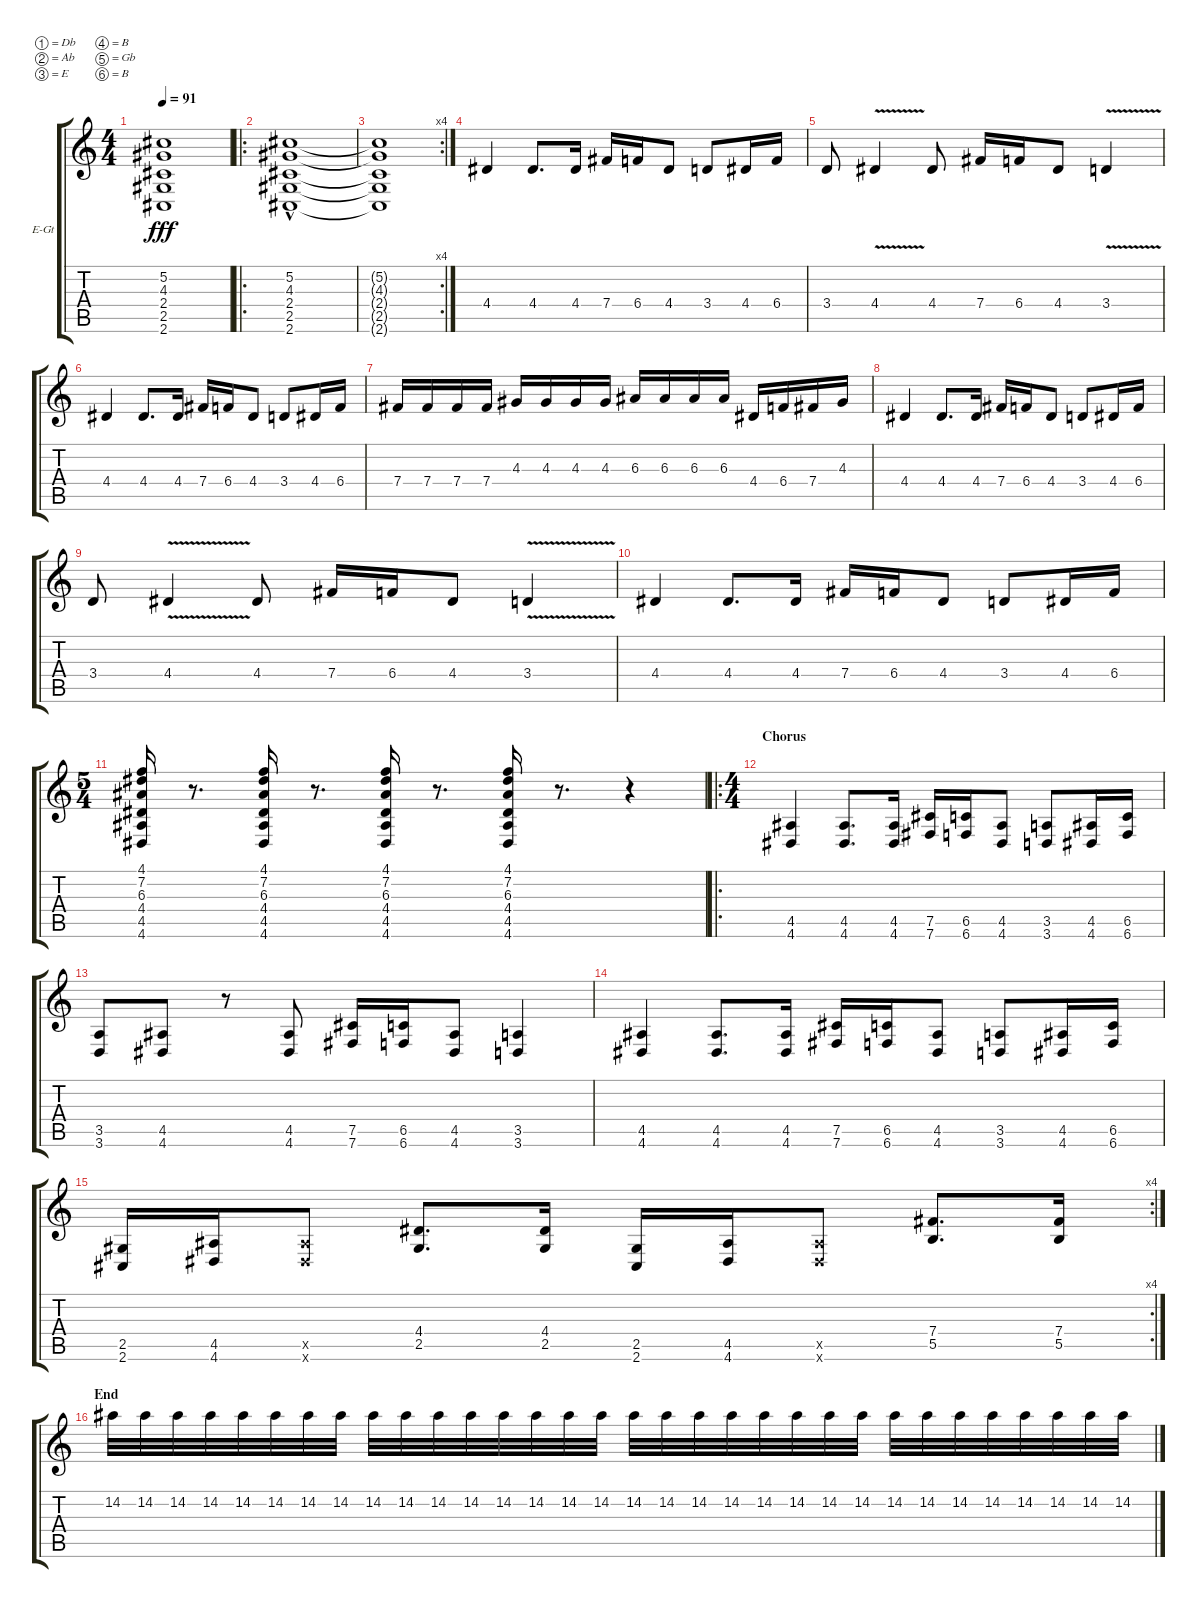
\defaultSystemsLayout 4
\bracketExtendMode groupsimilarinstruments
\firstSystemTrackNameOrientation horizontal
\otherSystemsTrackNameOrientation horizontal
\track ("Electric Guitar" "E-Gt") {instrument distortionguitar}
\staff {score tabs}
\tuning (Db4 Ab3 E3 B2 Gb2 B1)
\ts (4 4)
\tempo 91
\clef g2
\ks c
(2.6{t} 2.5{t} 2.4{t} 4.3{t} 5.2{t}).1{dy fff} |
\ro
(2.5 2.6 2.4 4.3 5.2{hac}).1 |
\rc 4
(2.6{t} 2.5{t} 5.2{t} 4.3{t} 2.4{t}).1 |
4.4.4 4.4.8{d} 4.4.16 7.4.16 6.4.16 4.4.8 3.4.8 4.4.16 6.4.16 |
3.4.8 4.4{v}.4 4.4.8 7.4.16 6.4.16 4.4.8 3.4{v}.4 |
4.4.4 4.4.8{d} 4.4.16 7.4.16 6.4.16 4.4.8 3.4.8 4.4.16 6.4.16 |
7.4.16 7.4.16 7.4.16 7.4.16 4.3.16 4.3.16 4.3.16 4.3.16 6.3.16 6.3.16 6.3.16 6.3.16 4.4.16 6.4.16 7.4.16 4.3.16 |
4.4.4 4.4.8{d} 4.4.16 7.4.16 6.4.16 4.4.8 3.4.8 4.4.16 6.4.16 |
3.4.8 4.4{v}.4 4.4.8 7.4.16 6.4.16 4.4.8 3.4{v}.4 |
4.4.4 4.4.8{d} 4.4.16 7.4.16 6.4.16 4.4.8 3.4.8 4.4.16 6.4.16 |
\ts (5 4)
(4.6 4.1 7.2 6.3 4.4 4.5).16 r.8{d} (4.6 4.1 7.2 6.3 4.4 4.5).16 r.8{d} (4.6 4.1 7.2 6.3 4.4 4.5).16 r.8{d} (4.6 4.1 7.2 6.3 4.4 4.5).16 r.8{d} r.4 |
\ro
\ts (4 4)
\section ("" "Chorus")
(4.6 4.5).4 (4.6 4.5).8{d} (4.6 4.5).16 (7.6 7.5).16 (6.6 6.5).16 (4.6 4.5).8 (3.6 3.5).8 (4.6 4.5).16 (6.6 6.5).16 |
(3.6 3.5).8 (4.6 4.5).8 r.8 (4.6 4.5).8 (7.6 7.5).16 (6.6 6.5).16 (4.6 4.5).8 (3.6 3.5).4 |
(4.6 4.5).4 (4.6 4.5).8{d} (4.6 4.5).16 (7.6 7.5).16 (6.6 6.5).16 (4.6 4.5).8 (3.6 3.5).8 (4.6 4.5).16 (6.6 6.5).16 |
\rc 4
(2.6 2.5).16 (4.6 4.5).16 (4.6{x} 4.5{x}).8 (2.5 4.4).8{d} (2.5 4.4).16 (2.6 2.5).16 (4.6 4.5).16 (4.6{x} 4.5{x}).8 (5.5 7.4).8{d} (5.5 7.4).16 |
\section ("" "End")
14.2.32 14.2.32 14.2.32 14.2.32 14.2.32 14.2.32 14.2.32 14.2.32 14.2.32 14.2.32 14.2.32 14.2.32 14.2.32 14.2.32 14.2.32 14.2.32 14.2.32 14.2.32 14.2.32 14.2.32 14.2.32 14.2.32 14.2.32 14.2.32 14.2.32 14.2.32 14.2.32 14.2.32 14.2.32 14.2.32 14.2.32 14.2.32
